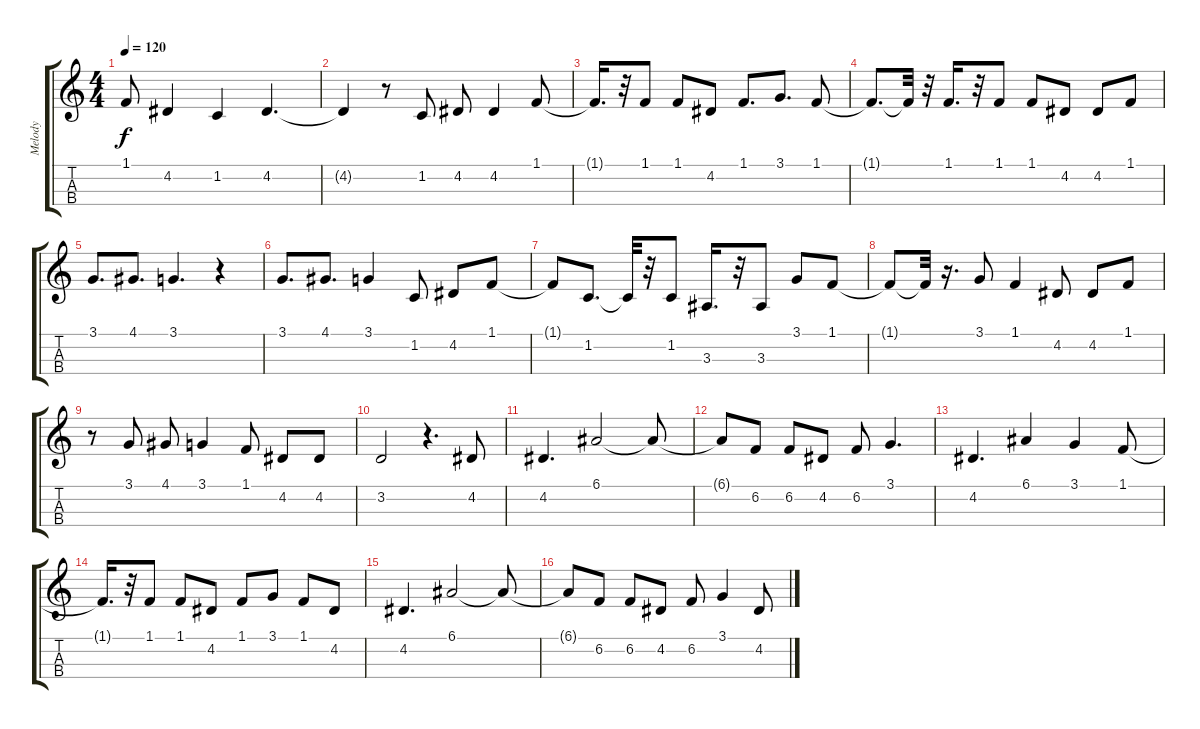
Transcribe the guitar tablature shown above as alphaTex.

\track ("Melody" "Melody") {instrument flute}
\staff {score tabs}
\tuning (E4 B3 G3 D3) {hide}
\ts (4 4)
\tempo 120
\clef g2
\ks c
1.1{t}.8{dy f} 4.2.4 1.2.4 4.2.4{d} |
4.2{t}.4 r.8 1.2.8 4.2.8 4.2.4 1.1.8 |
1.1{t}.16{d} r.32 1.1.8 1.1.8 4.2.8 1.1.8{d} 3.1.8{d} 1.1.8 |
1.1{t}.8{d} 1.1{t}.32 r.32 1.1.16{d} r.32 1.1.8 1.1.8 4.2.8 4.2.8 1.1.8 |
3.1.8{d} 4.1.8{d} 3.1.4{d} r.4 |
3.1.8{d} 4.1.8{d} 3.1.4 1.2.8 4.2.8 1.1.8 |
1.1{t}.8 1.2.8{d} 1.2{t}.32 r.32 1.2.8 3.3.16{d} r.32 3.3.8 3.1.8 1.1.8 |
1.1{t}.8 1.1{t}.32 r.16{d} 3.1.8 1.1.4 4.2.8 4.2.8 1.1.8 |
r.8 3.1.8 4.1.8 3.1.4 1.1.8 4.2.8 4.2.8 |
3.2.2 r.4{d} 4.2.8 |
4.2.4{d} 6.1.2 6.1{t}.8 |
6.1{t}.8 6.2.8 6.2.8 4.2.8 6.2.8 3.1.4{d} |
4.2.4{d} 6.1.4 3.1.4 1.1.8 |
1.1{t}.16{d} r.32 1.1.8 1.1.8 4.2.8 1.1.8 3.1.8 1.1.8 4.2.8 |
4.2.4{d} 6.1.2 6.1{t}.8 |
6.1{t}.8 6.2.8 6.2.8 4.2.8 6.2.8 3.1.4 4.2.8
